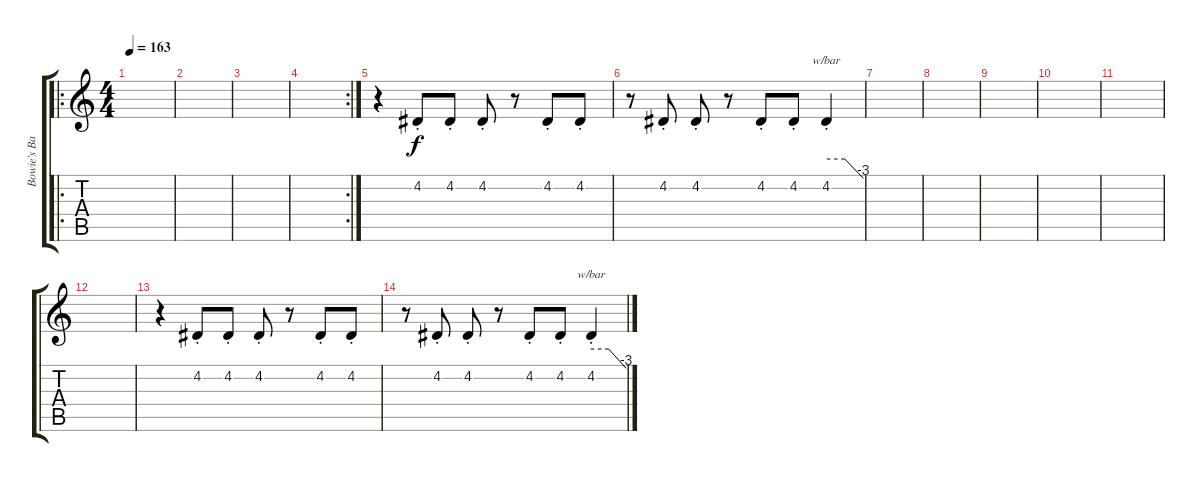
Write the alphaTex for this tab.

\track ("Bowie's Back" "Bowie's Ba") {instrument choiraahs}
\staff {score tabs}
\tuning (E4 B3 G3 D3 A2 E2) {hide}
\ro
\ts (4 4)
\tempo 163
\clef g2
\ks c
|
|
|
\rc 2
|
r.4 4.2{st}.8 4.2{st}.8 4.2{st}.8 r.8 4.2{st}.8 4.2{st}.8 |
r.8 4.2{st}.8 4.2{st}.8 r.8 4.2{st}.8 4.2{st}.8 4.2{st}.4{tbe (custom default 0 0 30 0 60 -12)} |
|
|
|
|
|
|
r.4 4.2{st}.8 4.2{st}.8 4.2{st}.8 r.8 4.2{st}.8 4.2{st}.8 |
r.8 4.2{st}.8 4.2{st}.8 r.8 4.2{st}.8 4.2{st}.8 4.2{st}.4{tbe (custom default 0 0 30 0 60 -12)}
